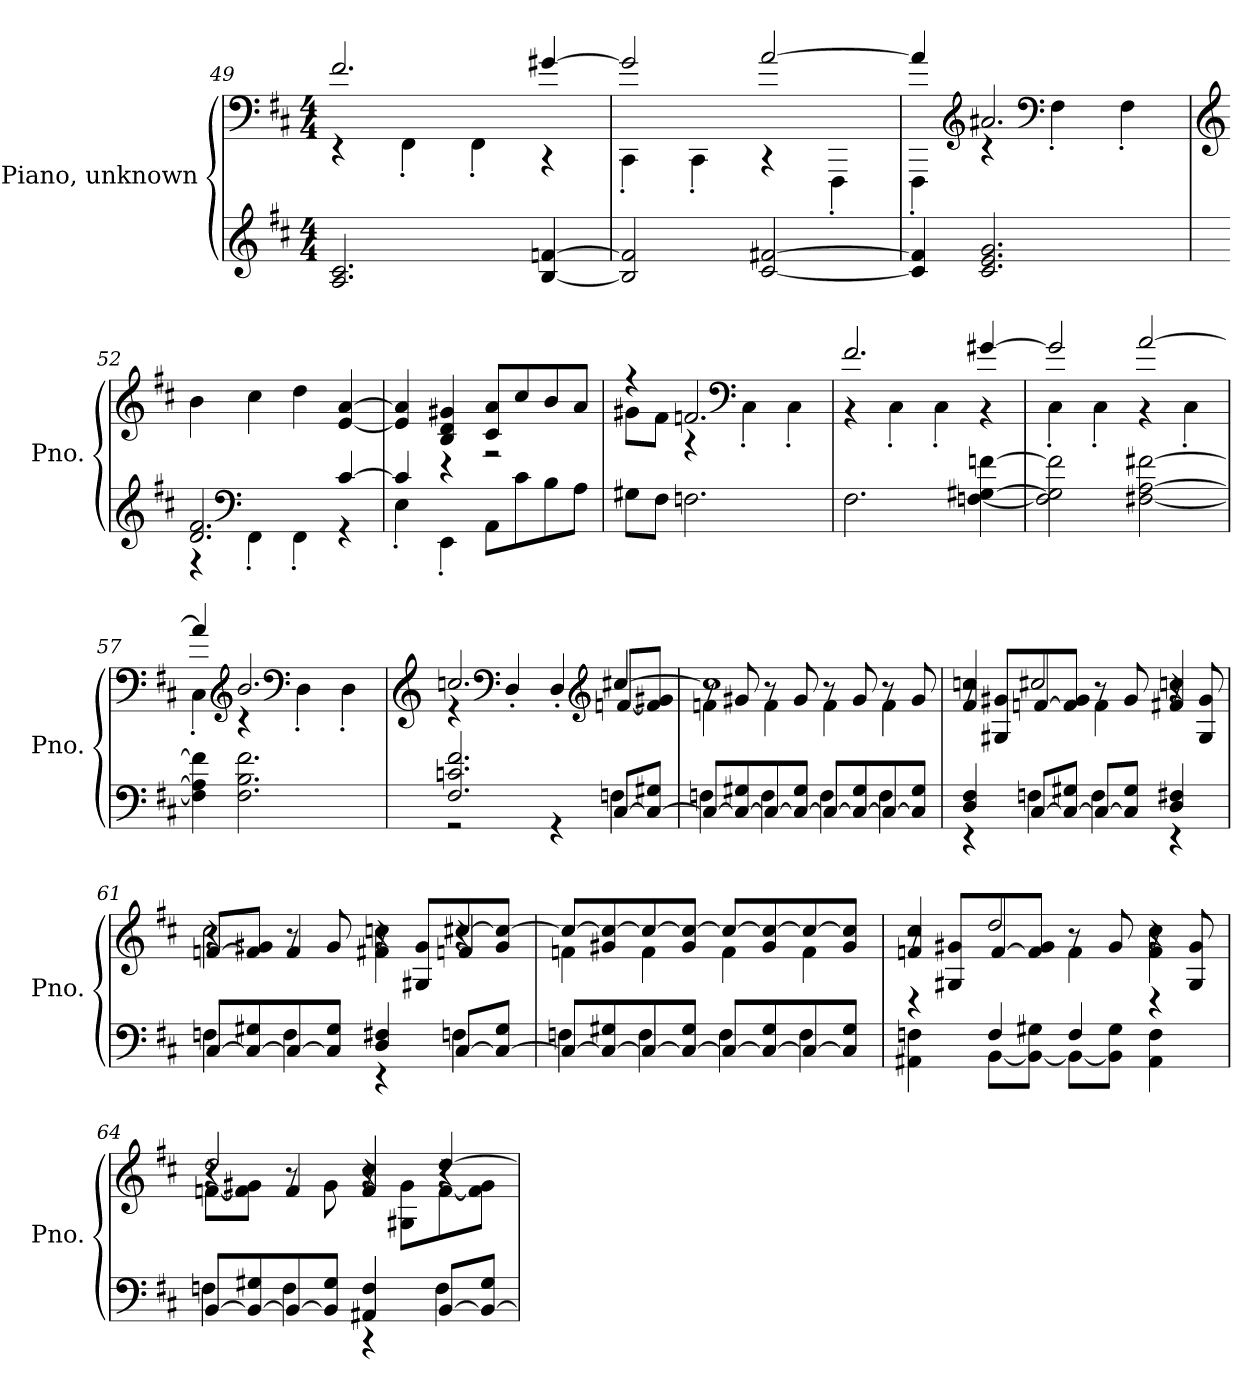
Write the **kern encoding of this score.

**kern	**kern
*part1	*part1
*staff2	*staff1
*I"Piano, unknown	*
*I'Pno.	*
*clefG2	*clefF4
*k[f#c#]	*k[f#c#]
*M4/4	*M4/4
=49	=49
*	*^
2.A/ 2.c#/	2.f#/	4r
.	.	4FF#'\
.	.	4FF#'\
[4B/ [4fn/	[4g#X/	4r
=50	=50	=50
2B/] 2f/]	2g#/]	4CC#'\
.	.	4CC#'\
[2c#/ [2f#X/	[2a/	4r
.	.	4FFF#'\
=51	=51	=51
4c#/] 4f#/]	4a/]	4FFF#'\
*	*clefG2	*
2.c#/ 2.e/ 2.g/	2.a#X/	4r
*	*clefF4	*
.	.	4F#'\
.	.	4F#'\
*	*v	*v
!!LO:LB:g=z
=52	=52
*	*clefG2
*^	*
2.d/ 2.f#/	4r	4b\
*clefF4	*	*
.	4FF#'\	4cc#\
.	4FF#'\	4dd\
[4c#/	4r	[4e/ [4a/
=53	=53	=53
4c#/]	4E'\	4e/] 4a/]
4r	4EE'\	4B/ 4d/ 4g#X/
2r	8AA\L	8c#/ 8a/L
.	8c#\	8cc#/
.	8B\	8b/
.	8A\J	8a/J
*v	*v	*
=54	=54
*	*^
8G#X\L	4r	8g#X\L
8F#\J	.	8f#\J
2.Fn\	2.fn/	4r
*	*clefF4	*
.	.	4C#'\
.	.	4C#'\
=55	=55	=55
2.F#\	2.f#/	4r
.	.	4C#'\
.	.	4C#'\
[4Fn\ [4G#X\ [4fn\	[4g#X/	4r
=56	=56	=56
2F\] 2G#\] 2f\]	2g#/]	4C#'\
.	.	4C#'\
[2F#X\ [2A\ [2f#X\	[2a/	4r
.	.	4C#'\
!!LO:LB:g=z	!!
=57	=57	=57
4F#\] 4A\] 4f#\]	4a/]	4C#'\
*	*clefG2	*
2.F#\ 2.B\ 2.f#\	2.b/	4r
*	*clefF4	*
.	.	4D'\
.	.	4D'\
=58	=58	=58
*	*clefG2	*
*^	*	*
2.F#/ 2.cn/ 2.f#/	2r	2.ccn/	4r
*	*	*clefF4	*
.	.	.	4D'/
.	4r	.	4D'/
*	*	*clefG2	*
[8C#/L	4Fn\	[4cc#X/	[8fn/L
8C#/_ 8G#X/J	.	.	8f/] 8g#X/J
=59	=59	=59	=59
*	*	*	*^
8C#/L_	4Fn\	1cc#]	4fn\	8r
8C#/_ 8G#X/	.	.	.	8g#X/
8C#/_	4F\	.	4f\	8r
8C#/_ 8G#/J	.	.	.	8g#/
8C#/L_	4F\	.	4f\	8r
8C#/_ 8G#/	.	.	.	8g#/
8C#/_	4F\	.	4f\	8r
8C#/] 8G#/J	.	.	.	8g#/
!!LO:PB:g=z	!!	!!
=60	=60	=60	=60	=60
4D/ 4F#/	4r	4f#/ 4ccn/	2r	8r
.	.	.	.	8G#X/ 8g#X/L
[8C#/L	4Fn\	2cc#X/	.	[8fn/
8C#/_ 8G#X/J	.	.	.	8f/] 8g#/J
8C#/L_	4F\	.	4f\	8r
8C#/] 8G#/J	.	.	.	8g#/
4D/ 4F#X/	4r	4f#X/ 4ccn/	4r	8r
.	.	.	.	8G#/ 8g#/
=61	=61	=61	=61	=61
[8C#/L	4Fn\	[8fn/L	2cc#\	4r
8C#/_ 8G#X/	.	8f/] 8g#X/J	.	.
8C#/_	4F\	8r	.	4f/
8C#/] 8G#/J	.	8g#/	.	.
4D/ 4F#X/	4r	8r	4f#X\ 4ccn\	4r
.	.	8G#X/ 8g#/L	.	.
[8C#/L	4Fn\	[8cc#X/	4r	4fn/
8C#/_ 8G#/J	.	8g#/ 8cc#/_J	.	.
*	*	*	*v	*v
!!LO:LB:g=z
=62	=62	=62	=62
8C#/L_	4Fn\	8cc#/L_	4fn\
8C#/_ 8G#X/	.	8g#X/ 8cc#/_	.
8C#/_	4F\	8cc#/_	4f\
8C#/_ 8G#/J	.	8g#/ 8cc#/_J	.
8C#/L_	4F\	8cc#/L_	4f\
8C#/_ 8G#/	.	8g#/ 8cc#/_	.
8C#/_	4F\	8cc#/_	4f\
8C#/] 8G#/J	.	8g#/ 8cc#/]J	.
=63	=63	=63	=63
*	*	*	*^
4r	4AA#X\ 4Fn\	4fn/ 4cc#/	2r	8r
.	.	.	.	8G#X/ 8g#X/L
4F/	[8BB\L	2dd/	.	[8f/
.	8BB\_ 8G#X\J	.	.	8f/] 8g#/J
4F/	8BB\L_	.	4f\	8r
.	8BB\] 8G#\J	.	.	8g#/
4r	4AA#\ 4F\	4r	4f\ 4cc#\	8r
.	.	.	.	8G#/ 8g#/
=64	=64	=64	=64	=64
[8BB/L	4Fn\	2dd/	[8fn\L	4r
8BB/_ 8G#X/	.	.	8f\] 8g#X\J	.
8BB/_	4F\	.	8r	4f/
8BB/] 8G#/J	.	.	8g#\	.
4AA#X/ 4F/	4r	4r	8r	4f/ 4cc#/
.	.	.	8G#X\ 8g#\L	.
[8BB/L	4F\	[4dd/	[8f\	4r
8BB/_ 8G#/J	.	.	8f\] 8g#\J	.
*v	*v	*	*	*
*	*v	*v	*v
=	=
*-	*-
